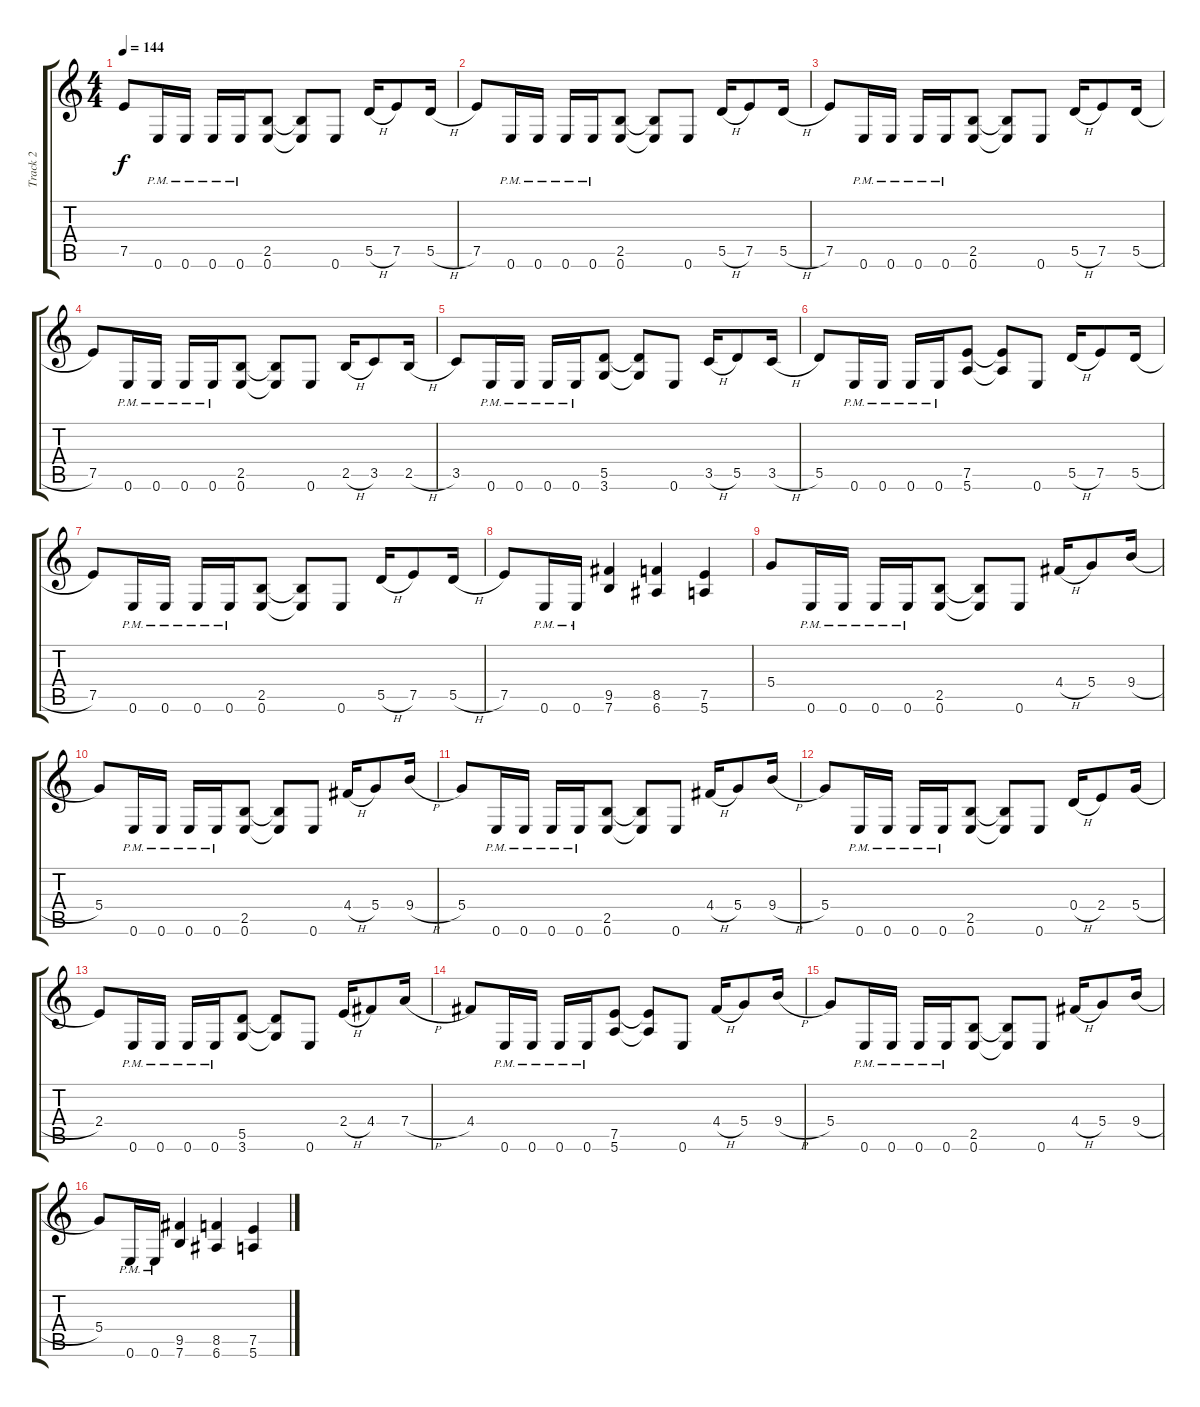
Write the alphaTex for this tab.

\track ("Track 2" "Track 2") {instrument distortionguitar}
\staff {score tabs}
\tuning (E4 B3 G3 D3 A2 E2) {hide}
\ts (4 4)
\tempo 144
\clef g2
\ks c
7.5.8{dy f} 0.6{pm}.16 0.6{pm}.16 0.6{pm}.16 0.6{pm}.16 (2.5 0.6).8 (2.5{t} 0.6{t}).8 0.6.8 5.5{h}.16 7.5.8 5.5{h}.16 |
7.5.8 0.6{pm}.16 0.6{pm}.16 0.6{pm}.16 0.6{pm}.16 (2.5 0.6).8 (2.5{t} 0.6{t}).8 0.6.8 5.5{h}.16 7.5.8 5.5{h}.16 |
7.5.8 0.6{pm}.16 0.6{pm}.16 0.6{pm}.16 0.6{pm}.16 (2.5 0.6).8 (2.5{t} 0.6{t}).8 0.6.8 5.5{h}.16 7.5.8 5.5{h}.16 |
7.5.8 0.6{pm}.16 0.6{pm}.16 0.6{pm}.16 0.6{pm}.16 (2.5 0.6).8 (2.5{t} 0.6{t}).8 0.6.8 2.5{h}.16 3.5.8 2.5{h}.16 |
3.5.8 0.6{pm}.16 0.6{pm}.16 0.6{pm}.16 0.6{pm}.16 (5.5 3.6).8 (5.5{t} 3.6{t}).8 0.6.8 3.5{h}.16 5.5.8 3.5{h}.16 |
5.5.8 0.6{pm}.16 0.6{pm}.16 0.6{pm}.16 0.6{pm}.16 (7.5 5.6).8 (7.5{t} 5.6{t}).8 0.6.8 5.5{h}.16 7.5.8 5.5{h}.16 |
7.5.8 0.6{pm}.16 0.6{pm}.16 0.6{pm}.16 0.6{pm}.16 (2.5 0.6).8 (2.5{t} 0.6{t}).8 0.6.8 5.5{h}.16 7.5.8 5.5{h}.16 |
7.5.8 0.6{pm}.16 0.6{pm}.16 (9.5 7.6).4 (8.5 6.6).4 (7.5 5.6).4 |
5.4.8 0.6{pm}.16 0.6{pm}.16 0.6{pm}.16 0.6{pm}.16 (2.5 0.6).8 (2.5{t} 0.6{t}).8 0.6.8 4.4{h}.16 5.4.8 9.4{h}.16 |
5.4.8 0.6{pm}.16 0.6{pm}.16 0.6{pm}.16 0.6{pm}.16 (2.5 0.6).8 (2.5{t} 0.6{t}).8 0.6.8 4.4{h}.16 5.4.8 9.4{h}.16 |
5.4.8 0.6{pm}.16 0.6{pm}.16 0.6{pm}.16 0.6{pm}.16 (2.5 0.6).8 (2.5{t} 0.6{t}).8 0.6.8 4.4{h}.16 5.4.8 9.4{h}.16 |
5.4.8 0.6{pm}.16 0.6{pm}.16 0.6{pm}.16 0.6{pm}.16 (2.5 0.6).8 (2.5{t} 0.6{t}).8 0.6.8 0.4{h}.16 2.4.8 5.4{h}.16 |
2.4.8 0.6{pm}.16 0.6{pm}.16 0.6{pm}.16 0.6{pm}.16 (5.5 3.6).8 (5.5{t} 3.6{t}).8 0.6.8 2.4{h}.16 4.4.8 7.4{h}.16 |
4.4.8 0.6{pm}.16 0.6{pm}.16 0.6{pm}.16 0.6{pm}.16 (7.5 5.6).8 (7.5{t} 5.6{t}).8 0.6.8 4.4{h}.16 5.4.8 9.4{h}.16 |
5.4.8 0.6{pm}.16 0.6{pm}.16 0.6{pm}.16 0.6{pm}.16 (2.5 0.6).8 (2.5{t} 0.6{t}).8 0.6.8 4.4{h}.16 5.4.8 9.4{h}.16 |
5.4.8 0.6{pm}.16 0.6{pm}.16 (9.5 7.6).4 (8.5 6.6).4 (7.5 5.6).4
